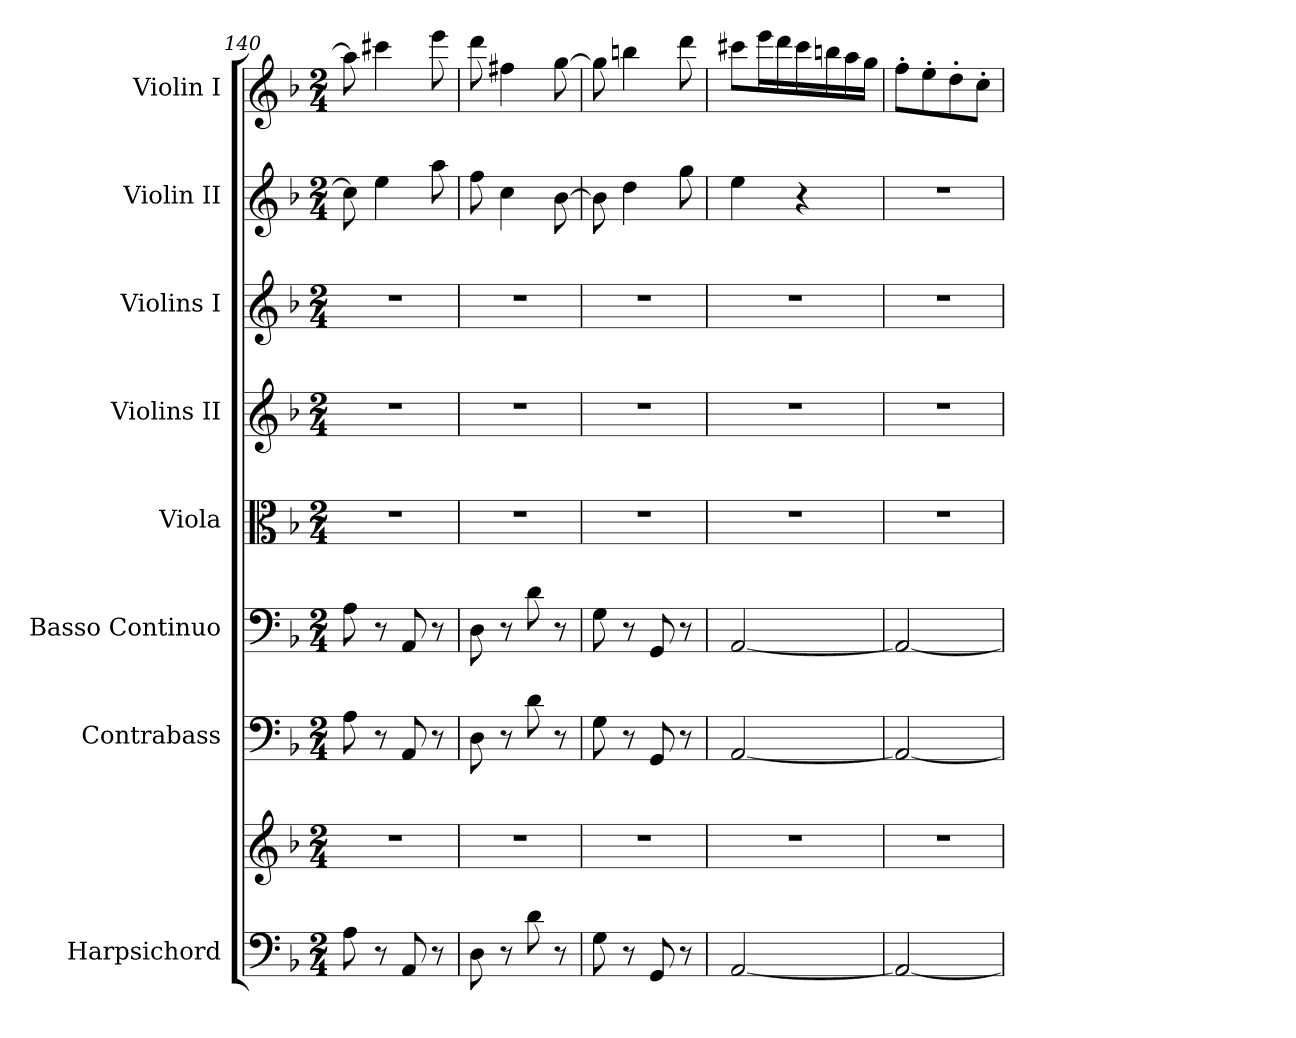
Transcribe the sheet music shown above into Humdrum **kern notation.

**kern	**kern	**kern	**kern	**kern	**kern	**kern	**kern	**kern
*part8	*part8	*part7	*part6	*part5	*part4	*part3	*part2	*part1
*staff9	*staff8	*staff7	*staff6	*staff5	*staff4	*staff3	*staff2	*staff1
*I"Harpsichord	*	*I"Contrabass	*I"Basso Continuo	*I"Viola	*I"Violins II	*I"Violins I	*I"Violin II	*I"Violin I
*I'Hch.	*	*I'Cb.	*I'B.C.	*I'Vla.	*I'Vlns. II	*I'Vlns. I	*I'Vln. II	*I'Vln. I
*clefF4	*clefG2	*clefF4	*clefF4	*clefC3	*clefG2	*clefG2	*clefG2	*clefG2
*	*	*ITrd7c12	*	*	*	*	*	*
*k[b-]	*k[b-]	*k[b-]	*k[b-]	*k[b-]	*k[b-]	*k[b-]	*k[b-]	*k[b-]
*M2/4	*M2/4	*M2/4	*M2/4	*M2/4	*M2/4	*M2/4	*M2/4	*M2/4
=140	=140	=140	=140	=140	=140	=140	=140	=140
8A\	2r	8AA\	8A\	2r	2r	2r	8cc\]	8aa\]
8r	.	8r	8r	.	.	.	4ee\	4ccc#X\
8AA/	.	8AAA/	8AA/	.	.	.	.	.
8r	.	8r	8r	.	.	.	8aa\	8eee\
=141	=141	=141	=141	=141	=141	=141	=141	=141
8D\	2r	8DD\	8D\	2r	2r	2r	8ff\	8ddd\
8r	.	8r	8r	.	.	.	4cc\	4ff#X\
8d\	.	8D\	8d\	.	.	.	.	.
8r	.	8r	8r	.	.	.	[8b-\	[8gg\
=142	=142	=142	=142	=142	=142	=142	=142	=142
8G\	2r	8GG\	8G\	2r	2r	2r	8b-\]	8gg\]
8r	.	8r	8r	.	.	.	4dd\	4bbn\
8GG/	.	8GGG/	8GG/	.	.	.	.	.
8r	.	8r	8r	.	.	.	8gg\	8ddd\
!!LO:LB:g=z
=143	=143	=143	=143	=143	=143	=143	=143	=143
[2AA/	2r	[2AAA/	[2AA/	2r	2r	2r	4ee\	8ccc#X\L
.	.	.	.	.	.	.	.	16eee\L
.	.	.	.	.	.	.	.	16ddd\
.	.	.	.	.	.	.	4r	16ccc#\
.	.	.	.	.	.	.	.	16bbn\
.	.	.	.	.	.	.	.	16aa\
.	.	.	.	.	.	.	.	16gg\JJ
=144	=144	=144	=144	=144	=144	=144	=144	=144
2AA/_	2r	2AAA/_	2AA/_	2r	2r	2r	2r	8ff'\L
.	.	.	.	.	.	.	.	8ee'\
.	.	.	.	.	.	.	.	8dd'\
.	.	.	.	.	.	.	.	8cc'\J
=	=	=	=	=	=	=	=	=
*-	*-	*-	*-	*-	*-	*-	*-	*-
